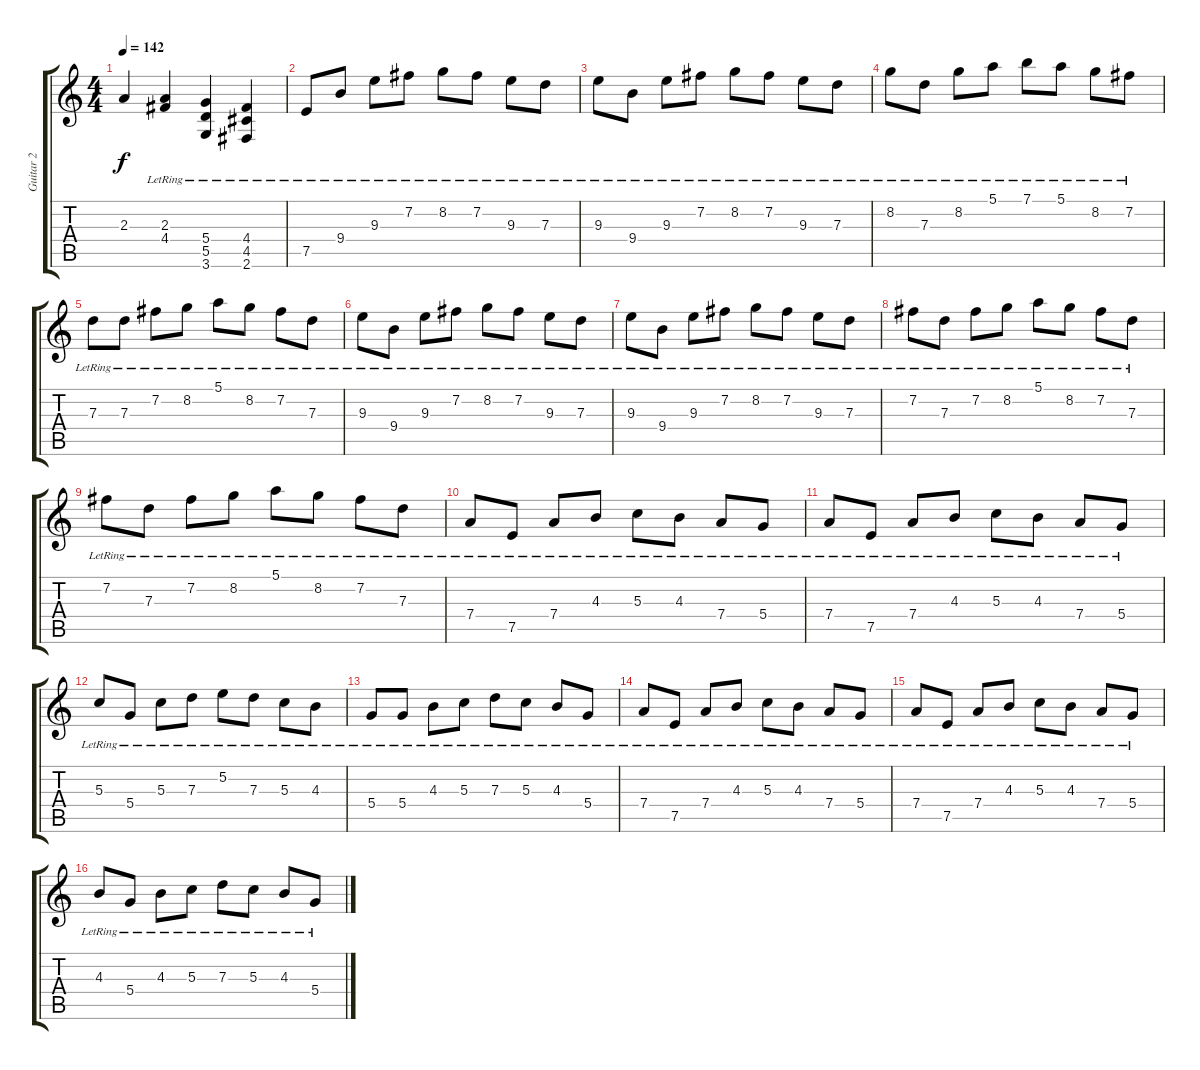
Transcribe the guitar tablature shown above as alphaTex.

\track ("Guitar 2" "Guitar 2") {instrument acousticguitarnylon}
\staff {score tabs}
\tuning (E4 B3 G3 D3 A2 E2) {hide}
\ts (4 4)
\tempo 142
\clef g2
\ks c
2.3{t}.4{dy f} (2.3{lr} 4.4{lr}).4 (5.4{lr} 5.5{lr} 3.6{lr}).4 (4.4{lr} 4.5{lr} 2.6{lr}).4 |
7.5{lr}.8 9.4{lr}.8 9.3{lr}.8 7.2{lr}.8 8.2{lr}.8 7.2{lr}.8 9.3{lr}.8 7.3{lr}.8 |
9.3{lr}.8 9.4{lr}.8 9.3{lr}.8 7.2{lr}.8 8.2{lr}.8 7.2{lr}.8 9.3{lr}.8 7.3{lr}.8 |
8.2{lr}.8 7.3{lr}.8 8.2{lr}.8 5.1{lr}.8 7.1{lr}.8 5.1{lr}.8 8.2{lr}.8 7.2{lr}.8 |
7.3{lr}.8 7.3{lr}.8 7.2{lr}.8 8.2{lr}.8 5.1{lr}.8 8.2{lr}.8 7.2{lr}.8 7.3{lr}.8 |
9.3{lr}.8 9.4{lr}.8 9.3{lr}.8 7.2{lr}.8 8.2{lr}.8 7.2{lr}.8 9.3{lr}.8 7.3{lr}.8 |
9.3{lr}.8 9.4{lr}.8 9.3{lr}.8 7.2{lr}.8 8.2{lr}.8 7.2{lr}.8 9.3{lr}.8 7.3{lr}.8 |
7.2{lr}.8 7.3{lr}.8 7.2{lr}.8 8.2{lr}.8 5.1{lr}.8 8.2{lr}.8 7.2{lr}.8 7.3{lr}.8 |
7.2{lr}.8 7.3{lr}.8 7.2{lr}.8 8.2{lr}.8 5.1{lr}.8 8.2{lr}.8 7.2{lr}.8 7.3{lr}.8 |
7.4{lr}.8 7.5{lr}.8 7.4{lr}.8 4.3{lr}.8 5.3{lr}.8 4.3{lr}.8 7.4{lr}.8 5.4{lr}.8 |
7.4{lr}.8 7.5{lr}.8 7.4{lr}.8 4.3{lr}.8 5.3{lr}.8 4.3{lr}.8 7.4{lr}.8 5.4{lr}.8 |
5.3{lr}.8 5.4{lr}.8 5.3{lr}.8 7.3{lr}.8 5.2{lr}.8 7.3{lr}.8 5.3{lr}.8 4.3{lr}.8 |
5.4{lr}.8 5.4{lr}.8 4.3{lr}.8 5.3{lr}.8 7.3{lr}.8 5.3{lr}.8 4.3{lr}.8 5.4{lr}.8 |
7.4{lr}.8 7.5{lr}.8 7.4{lr}.8 4.3{lr}.8 5.3{lr}.8 4.3{lr}.8 7.4{lr}.8 5.4{lr}.8 |
7.4{lr}.8 7.5{lr}.8 7.4{lr}.8 4.3{lr}.8 5.3{lr}.8 4.3{lr}.8 7.4{lr}.8 5.4{lr}.8 |
4.3{lr}.8 5.4{lr}.8 4.3{lr}.8 5.3{lr}.8 7.3{lr}.8 5.3{lr}.8 4.3{lr}.8 5.4{lr}.8
